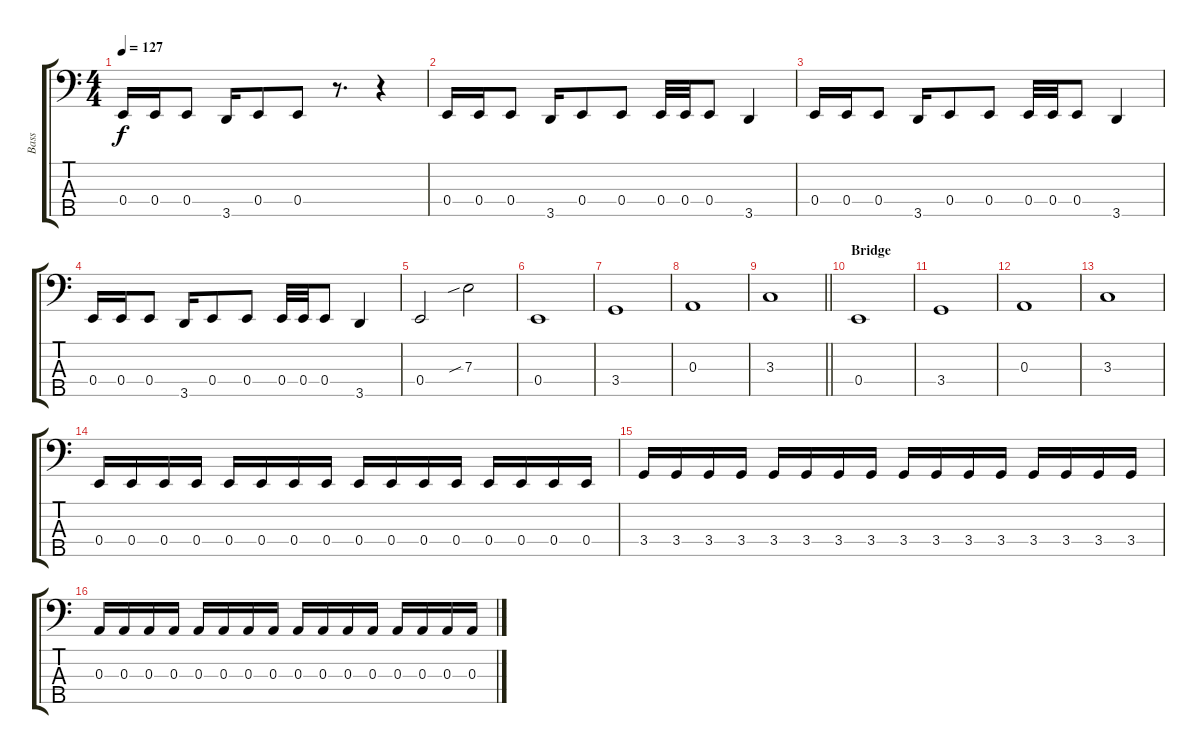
\track ("Bass" "Bass") {instrument electricbassfinger}
\staff {score tabs}
\tuning (G2 D2 A1 E1 B0) {hide}
\ts (4 4)
\tempo 127
\clef f4
\ks c
0.4.16{dy f} 0.4.16 0.4.8 3.5.16 0.4.8 0.4.8 r.8{d} r.4 |
0.4.16 0.4.16 0.4.8 3.5.16 0.4.8 0.4.8 0.4.32 0.4.32 0.4.8 3.5.4 |
0.4.16 0.4.16 0.4.8 3.5.16 0.4.8 0.4.8 0.4.32 0.4.32 0.4.8 3.5.4 |
0.4.16 0.4.16 0.4.8 3.5.16 0.4.8 0.4.8 0.4.32 0.4.32 0.4.8 3.5.4 |
0.4.2 7.3{sib}.2 |
0.4.1 |
3.4.1 |
0.3.1 |
\barLineRight lightlight
3.3.1 |
\section ("" "Bridge")
0.4.1 |
3.4.1 |
0.3.1 |
3.3.1 |
0.4.16 0.4.16 0.4.16 0.4.16 0.4.16 0.4.16 0.4.16 0.4.16 0.4.16 0.4.16 0.4.16 0.4.16 0.4.16 0.4.16 0.4.16 0.4.16 |
3.4.16 3.4.16 3.4.16 3.4.16 3.4.16 3.4.16 3.4.16 3.4.16 3.4.16 3.4.16 3.4.16 3.4.16 3.4.16 3.4.16 3.4.16 3.4.16 |
0.3.16 0.3.16 0.3.16 0.3.16 0.3.16 0.3.16 0.3.16 0.3.16 0.3.16 0.3.16 0.3.16 0.3.16 0.3.16 0.3.16 0.3.16 0.3.16
